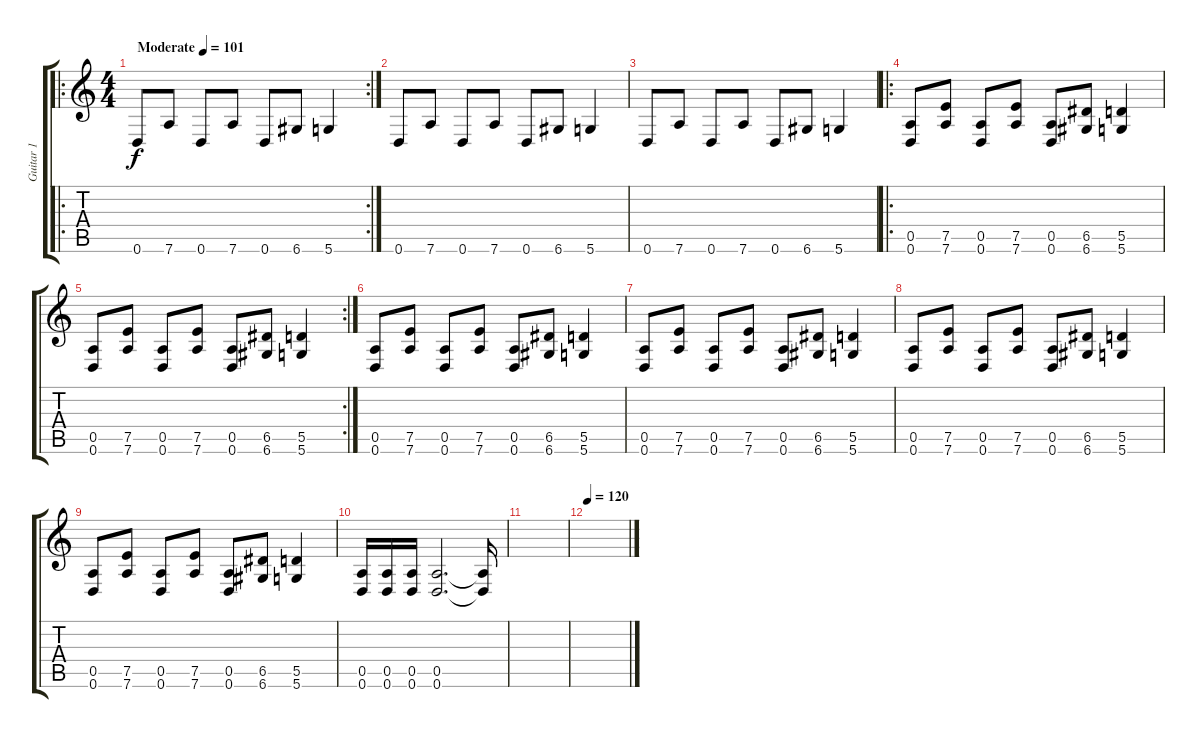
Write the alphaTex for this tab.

\track ("Guitar 1" "Guitar 1") {instrument distortionguitar}
\staff {score tabs}
\tuning (E4 B3 G3 D3 A2 D2) {hide}
\ro
\rc 2
\ts (4 4)
\tempo (101 "Moderate")
\clef g2
\ks c
0.6.8{dy f instrument distortionguitar} 7.6.8 0.6.8 7.6.8 0.6.8 6.6.8 5.6.4 |
0.6.8 7.6.8 0.6.8 7.6.8 0.6.8 6.6.8 5.6.4 |
0.6.8 7.6.8 0.6.8 7.6.8 0.6.8 6.6.8 5.6.4 |
\ro
(0.5 0.6).8 (7.5 7.6).8 (0.5 0.6).8 (7.5 7.6).8 (0.5 0.6).8 (6.5 6.6).8 (5.5 5.6).4 |
\rc 2
(0.5 0.6).8 (7.5 7.6).8 (0.5 0.6).8 (7.5 7.6).8 (0.5 0.6).8 (6.5 6.6).8 (5.5 5.6).4 |
(0.5 0.6).8 (7.5 7.6).8 (0.5 0.6).8 (7.5 7.6).8 (0.5 0.6).8 (6.5 6.6).8 (5.5 5.6).4 |
(0.5 0.6).8 (7.5 7.6).8 (0.5 0.6).8 (7.5 7.6).8 (0.5 0.6).8 (6.5 6.6).8 (5.5 5.6).4 |
(0.5 0.6).8 (7.5 7.6).8 (0.5 0.6).8 (7.5 7.6).8 (0.5 0.6).8 (6.5 6.6).8 (5.5 5.6).4 |
(0.5 0.6).8 (7.5 7.6).8 (0.5 0.6).8 (7.5 7.6).8 (0.5 0.6).8 (6.5 6.6).8 (5.5 5.6).4 |
(0.5 0.6).16 (0.5 0.6).16 (0.5 0.6).16 (0.5 0.6).2{d} (0.5{t} 0.6{t}).16 |
|
\tempo 120
